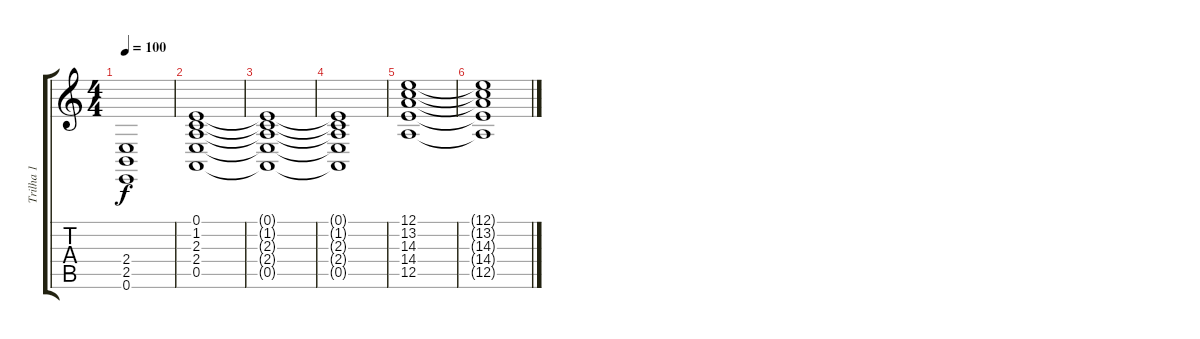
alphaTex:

\track ("Trilha 1" "Trilha 1") {instrument stringensemble1}
\staff {score tabs}
\tuning (E4 B3 G3 D3 A2 E2) {hide}
\ts (4 4)
\tempo 100
\clef g2
\ks c
(2.4{t} 2.5{t} 0.6{t}).1{dy f} |
(0.1 1.2 2.3 2.4 0.5).1 |
(0.1{t} 1.2{t} 2.3{t} 2.4{t} 0.5{t}).1 |
(0.1{t} 1.2{t} 2.3{t} 2.4{t} 0.5{t}).1 |
(12.1 13.2 14.3 14.4 12.5).1 |
(12.1{t} 13.2{t} 14.3{t} 14.4{t} 12.5{t}).1
